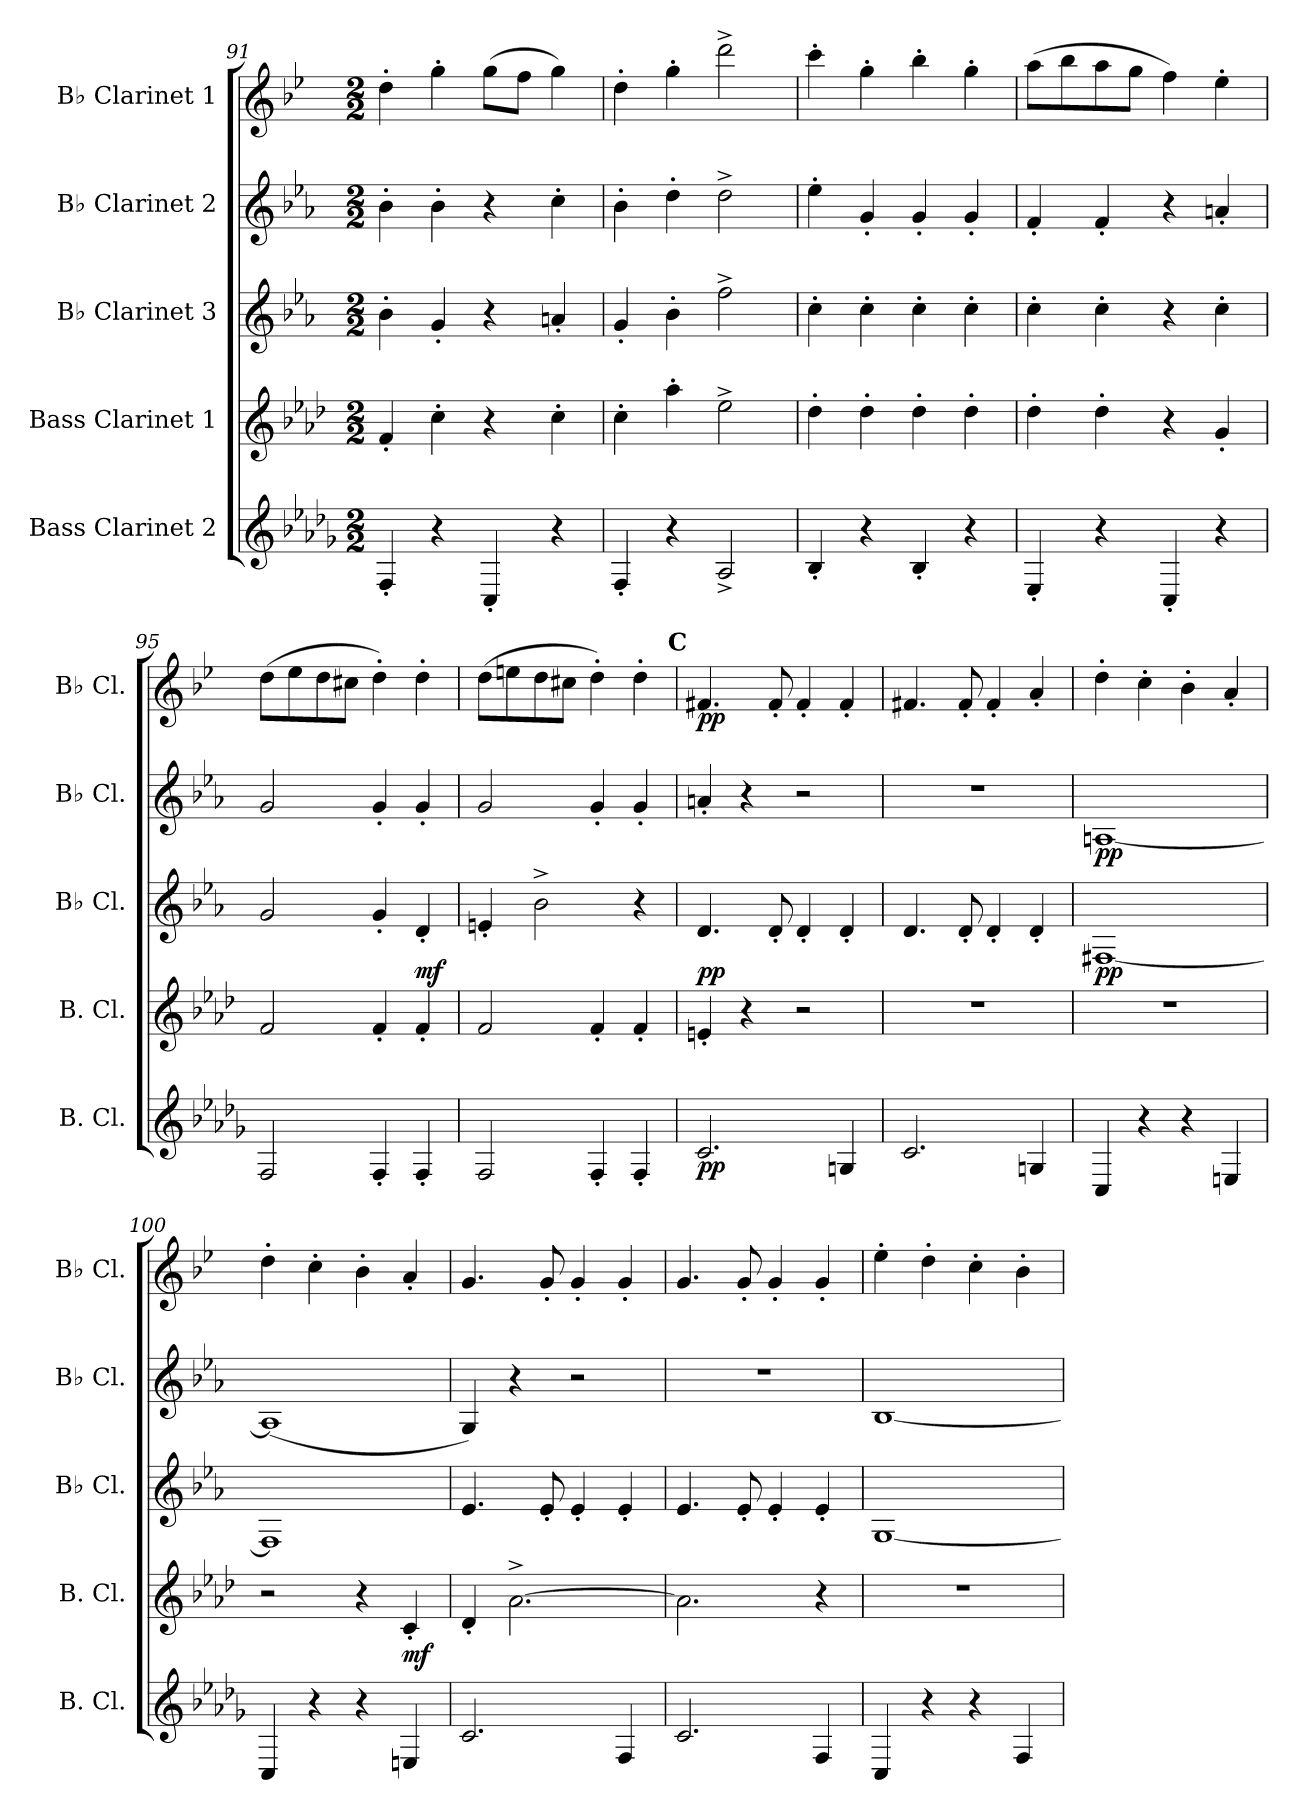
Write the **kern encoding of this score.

**kern	**dynam	**kern	**dynam	**kern	**dynam	**kern	**dynam	**kern	**dynam
*part5	*part5	*part4	*part4	*part3	*part3	*part2	*part2	*part1	*part1
*staff5	*staff5	*staff4	*staff4	*staff3	*staff3	*staff2	*staff2	*staff1	*staff1
*I"Bass Clarinet 2	*	*I"Bass Clarinet 1	*	*I"B♭ Clarinet 3	*	*I"B♭ Clarinet 2	*	*I"B♭ Clarinet 1	*
*I'B. Cl.	*	*I'B. Cl.	*	*I'B♭ Cl.	*	*I'B♭ Cl.	*	*I'B♭ Cl.	*
*clefG2	*	*clefG2	*	*clefG2	*	*clefG2	*	*clefG2	*
*ITrd8c14	*	*ITrd8c14	*	*ITrd1c2	*	*ITrd1c2	*	*ITrd1c2	*
*k[b-e-a-d-g-]	*	*k[b-e-a-d-]	*	*k[b-e-a-d-g-]	*	*k[b-e-a-d-g-]	*	*k[b-e-a-d-]	*
*M2/2	*	*M2/2	*	*M2/2	*	*M2/2	*	*M2/2	*
=91	=91	=91	=91	=91	=91	=91	=91	=91	=91
4FF'/	.	4F'/	.	4a-'\	.	4a-'\	.	4cc'\	.
4r	.	4c'\	.	4f'/	.	4a-'\	.	4ff'\	.
4CC'/	.	4r	.	4r	.	4r	.	(>8ff\L	.
.	.	.	.	.	.	.	.	8ee-\J	.
4r	.	4c'\	.	4gn'/	.	4b-'\	.	4ff\)	.
=92	=92	=92	=92	=92	=92	=92	=92	=92	=92
4FF'/	.	4c'\	.	4f'/	.	4a-'\	.	4cc'\	.
4r	.	4a-'\	.	4a-'\	.	4cc'\	.	4ff'\	.
2AA-^/	.	2e-^\	.	2ee-^\	.	2cc^\	.	2ccc^\	.
=93	=93	=93	=93	=93	=93	=93	=93	=93	=93
4BB-'/	.	4d-'\	.	4b-'\	.	4dd-'\	.	4bb-'\	.
4r	.	4d-'\	.	4b-'\	.	4f'/	.	4ff'\	.
4BB-'/	.	4d-'\	.	4b-'\	.	4f'/	.	4aa-'\	.
4r	.	4d-'\	.	4b-'\	.	4f'/	.	4ff'\	.
=94	=94	=94	=94	=94	=94	=94	=94	=94	=94
4EE-'/	.	4d-'\	.	4b-'\	.	4e-'/	.	(>8gg\L	.
.	.	.	.	.	.	.	.	8aa-\	.
4r	.	4d-'\	.	4b-'\	.	4e-'/	.	8gg\	.
.	.	.	.	.	.	.	.	8ff\J	.
4CC'/	.	4r	.	4r	.	4r	.	4ee-\)	.
4r	.	4G'/	.	4b-'\	.	4gn'/	.	4dd-'\	.
=95	=95	=95	=95	=95	=95	=95	=95	=95	=95
2FF/	.	2F/	.	2f/	.	2f/	.	(>8cc\L	.
.	.	.	.	.	.	.	.	8dd-\	.
.	.	.	.	.	.	.	.	8cc\	.
.	.	.	.	.	.	.	.	8bn\J	.
4FF'/	.	4F'/	.	4f'/	.	4f'/	.	4cc'\)	.
!	!	!	!	!	!LO:DY:b	!	!	!	!
4FF'/	.	4F'/	.	4c'/	mf	4f'/	.	4cc'\	.
!!LO:LB:g=z
=96	=96	=96	=96	=96	=96	=96	=96	=96	=96
2FF/	.	2F/	.	4dn'/	.	2f/	.	(>8cc\L	.
.	.	.	.	.	.	.	.	8ddn\	.
.	.	.	.	2a-^\	.	.	.	8cc\	.
.	.	.	.	.	.	.	.	8bn\J	.
4FF'/	.	4F'/	.	.	.	4f'/	.	4cc'\)	.
4FF'/	.	4F'/	.	4r	.	4f'/	.	4cc'\	.
!!LO:REH:place=s1:a:B:enc=none:fs=14:t=C
=97	=97	=97	=97	=97	=97	=97	=97	=97	=97
!	!LO:DY:b	!	!	!	!LO:DY:b	!	!	!	!LO:DY:b
2.C/	pp	4En'/	.	4.c/	pp	4gn'/	.	4.en/	pp
.	.	4r	.	.	.	4r	.	.	.
.	.	.	.	8c'/	.	.	.	8e'/	.
.	.	2r	.	4c'/	.	2r	.	4e'/	.
4GGn/	.	.	.	4c'/	.	.	.	4e'/	.
=98	=98	=98	=98	=98	=98	=98	=98	=98	=98
2.C/	.	1r	.	4.c/	.	1r	.	4.en/	.
.	.	.	.	8c'/	.	.	.	8e'/	.
.	.	.	.	4c'/	.	.	.	4e'/	.
4GGn/	.	.	.	4c'/	.	.	.	4g'/	.
=99	=99	=99	=99	=99	=99	=99	=99	=99	=99
!	!	!	!	!	!LO:DY:b	!	!LO:DY:b	!	!
4CC/	.	1r	.	[1En	pp	[1Gn	pp	4cc'\	.
4r	.	.	.	.	.	.	.	4b-'\	.
4r	.	.	.	.	.	.	.	4a-'\	.
4EEn/	.	.	.	.	.	.	.	4g'/	.
=100	=100	=100	=100	=100	=100	=100	=100	=100	=100
4CC/	.	2r	.	1E]	.	(<1G]	.	4cc'\	.
4r	.	.	.	.	.	.	.	4b-'\	.
4r	.	4r	.	.	.	.	.	4a-'\	.
!	!	!	!LO:DY:b	!	!	!	!	!	!
4EEn/	.	4C'/	mf	.	.	.	.	4g'/	.
=101	=101	=101	=101	=101	=101	=101	=101	=101	=101
2.C/	.	4D-'/	.	4.d-/	.	4F/)	.	4.f/	.
.	.	[2.A-^\	.	.	.	4r	.	.	.
.	.	.	.	8d-'/	.	.	.	8f'/	.
.	.	.	.	4d-'/	.	2r	.	4f'/	.
4FF/	.	.	.	4d-'/	.	.	.	4f'/	.
=102	=102	=102	=102	=102	=102	=102	=102	=102	=102
2.C/	.	2.A-\]	.	4.d-/	.	1r	.	4.f/	.
.	.	.	.	8d-'/	.	.	.	8f'/	.
.	.	.	.	4d-'/	.	.	.	4f'/	.
4FF/	.	4r	.	4d-'/	.	.	.	4f'/	.
!!LO:PB:g=z
=103	=103	=103	=103	=103	=103	=103	=103	=103	=103
4CC/	.	1r	.	[1F	.	[1A-	.	4dd-'\	.
4r	.	.	.	.	.	.	.	4cc'\	.
4r	.	.	.	.	.	.	.	4b-'\	.
4FF/	.	.	.	.	.	.	.	4a-'\	.
=	=	=	=	=	=	=	=	=	=
*-	*-	*-	*-	*-	*-	*-	*-	*-	*-
